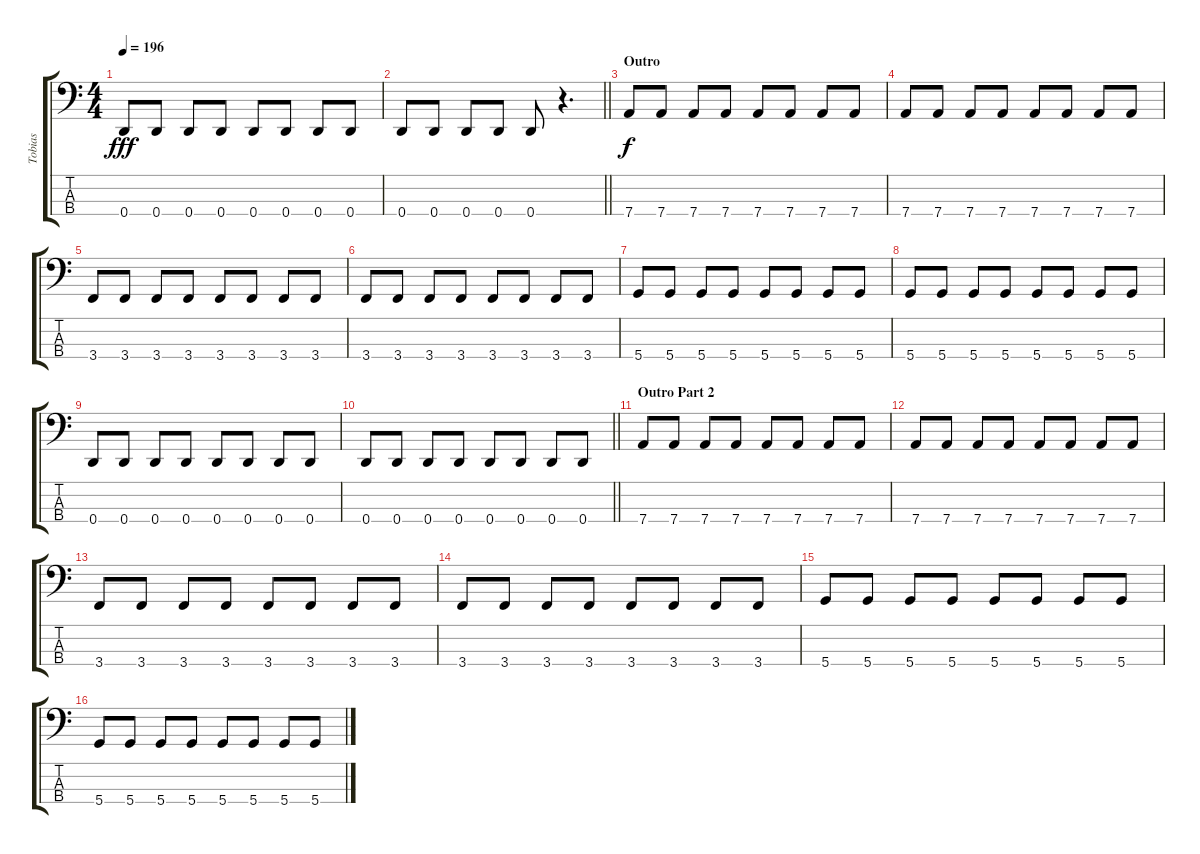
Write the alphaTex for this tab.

\track ("Tobias" "Tobias") {instrument electricbasspick}
\staff {score tabs}
\tuning (G2 D2 A1 D1) {hide}
\ts (4 4)
\tempo 196
\clef f4
\ks aminor
0.4.8{dy fff} 0.4.8 0.4.8 0.4.8 0.4.8 0.4.8 0.4.8 0.4.8 |
\barLineRight lightlight
0.4.8 0.4.8 0.4.8 0.4.8 0.4.8 r.4{d} |
\section ("" "Outro")
7.4.8{dy f} 7.4.8 7.4.8 7.4.8 7.4.8 7.4.8 7.4.8 7.4.8 |
7.4.8 7.4.8 7.4.8 7.4.8 7.4.8 7.4.8 7.4.8 7.4.8 |
3.4.8 3.4.8 3.4.8 3.4.8 3.4.8 3.4.8 3.4.8 3.4.8 |
3.4.8 3.4.8 3.4.8 3.4.8 3.4.8 3.4.8 3.4.8 3.4.8 |
5.4.8 5.4.8 5.4.8 5.4.8 5.4.8 5.4.8 5.4.8 5.4.8 |
5.4.8 5.4.8 5.4.8 5.4.8 5.4.8 5.4.8 5.4.8 5.4.8 |
0.4.8 0.4.8 0.4.8 0.4.8 0.4.8 0.4.8 0.4.8 0.4.8 |
\barLineRight lightlight
0.4.8 0.4.8 0.4.8 0.4.8 0.4.8 0.4.8 0.4.8 0.4.8 |
\section ("" "Outro Part 2")
7.4.8 7.4.8 7.4.8 7.4.8 7.4.8 7.4.8 7.4.8 7.4.8 |
7.4.8 7.4.8 7.4.8 7.4.8 7.4.8 7.4.8 7.4.8 7.4.8 |
3.4.8 3.4.8 3.4.8 3.4.8 3.4.8 3.4.8 3.4.8 3.4.8 |
3.4.8 3.4.8 3.4.8 3.4.8 3.4.8 3.4.8 3.4.8 3.4.8 |
5.4.8 5.4.8 5.4.8 5.4.8 5.4.8 5.4.8 5.4.8 5.4.8 |
5.4.8 5.4.8 5.4.8 5.4.8 5.4.8 5.4.8 5.4.8 5.4.8
